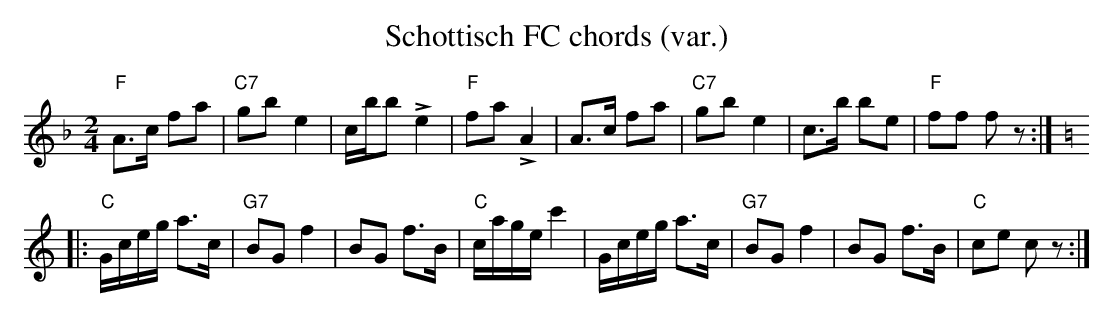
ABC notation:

X:1
T: Schottisch FC chords (var.)
M:2/4
L:1/8
K:F %%MIDI gchordon
"F"A>c fa | "C7"gbe2 | c/b/b !>!e2 | "F"fa !>!A2 | A>c fa | "C7"gbe2 | c>b be | "F"ff fz :| [K:C]
|: "C"G/c/e/g/ a>c | "G7"BGf2 | BG f>B | "C"c/a/g/e/ c'2 | G/c/e/g/ a>c | "G7"BGf2 | BG f>B | "C"ce cz :|
